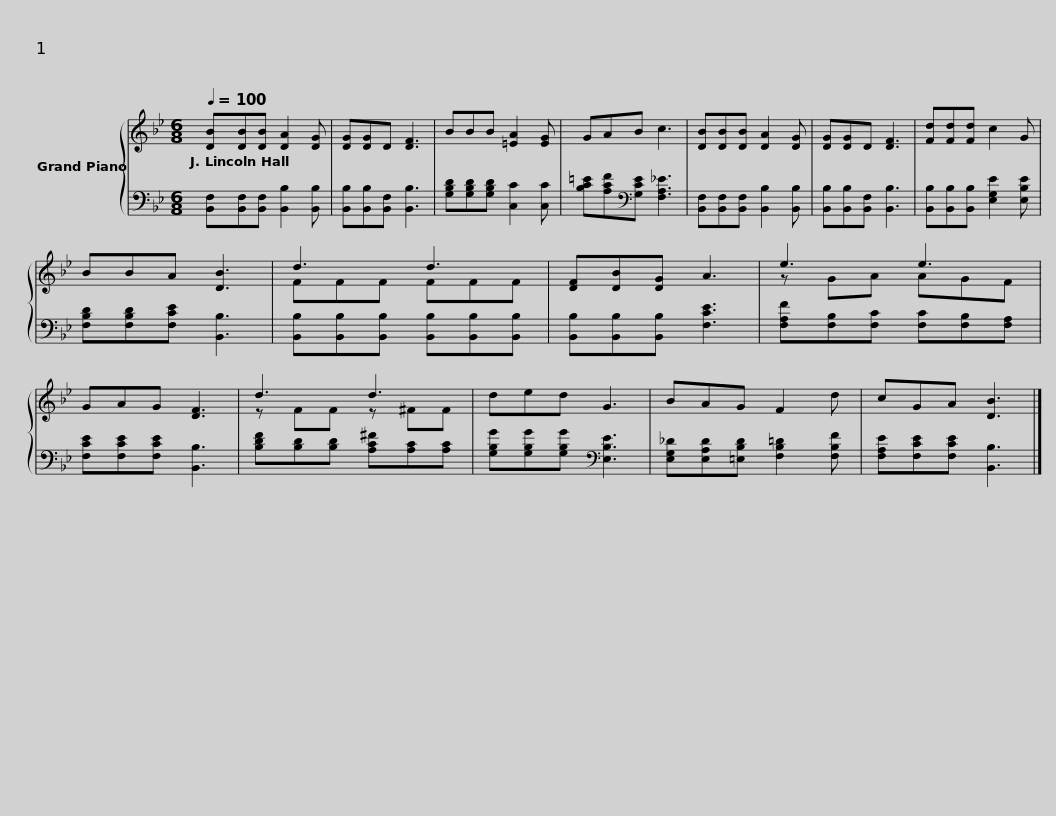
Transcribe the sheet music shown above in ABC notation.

X:1
%%score { ( 1 3 ) | 2 }
L:1/8
Q:1/4=100
M:6/8
I:linebreak $
K:Bb
V:1 treble
V:3 treble
V:2 bass
V:1
 [DB][DB][DB] [DA]2 [DG] | [DG][DG]D [DF]3 | BBB [=EA]2 [EG] | GAB c3 | [DB][DB][DB] [DA]2 [DG] | %5
 [DG][DG]D [DF]3 | [Fd][Fd][Fd] c2 G |$ BBA [DB]3 | d3 d3 | [DF][DB][DG] A3 | %10
 e3 e3 | GAG [DF]3 | d3 d3 |$ ded G3 | BAG F2 d | %15
 cGA [DB]3 |] %16
V:2
 [B,,F,][B,,F,][B,,F,] [B,,B,]2 [B,,B,] | [B,,B,][B,,B,][B,,F,] [B,,B,]3 | [G,B,D][G,B,D][G,B,D] [C,C]2 [C,C] | [B,C=E][A,CF][K:bass][G,CE] [F,A,_E]3 | [B,,F,][B,,F,][B,,F,] [B,,B,]2 [B,,B,] | %5
 [B,,B,][B,,B,][B,,F,] [B,,B,]3 | [B,,B,][B,,B,][B,,B,] [E,G,E]2 [E,B,E] |$ [F,B,D][F,B,D][F,CE] [B,,B,]3 | [B,,B,][B,,B,][B,,B,] [B,,B,][B,,B,][B,,B,] | [B,,B,][B,,B,][B,,B,] [F,CE]3 | %10
 [F,A,F][F,B,][F,C] [F,C][F,B,][F,A,] | [F,CE][F,CE][F,CE] [B,,B,]3 | [B,DF][B,D][B,D] [A,C^F][A,C][A,C] |$ [G,B,G][G,B,G][G,B,G][K:bass] [E,B,E]3 | [E,G,_D][E,A,D][=E,B,D] [F,B,=D]2 [F,B,F] | %15
 [F,A,E][F,CE][F,CE] [B,,B,]3 |] %16
V:3
 x6 | x6 | x6 | x6 | x6 | %5
 x6 | x6 |$ x6 | FFF FFF | x6 | %10
 z GA AGF | x6 | z FF z ^FF |$ x6 | x6 | %15
 x6 |] %16
